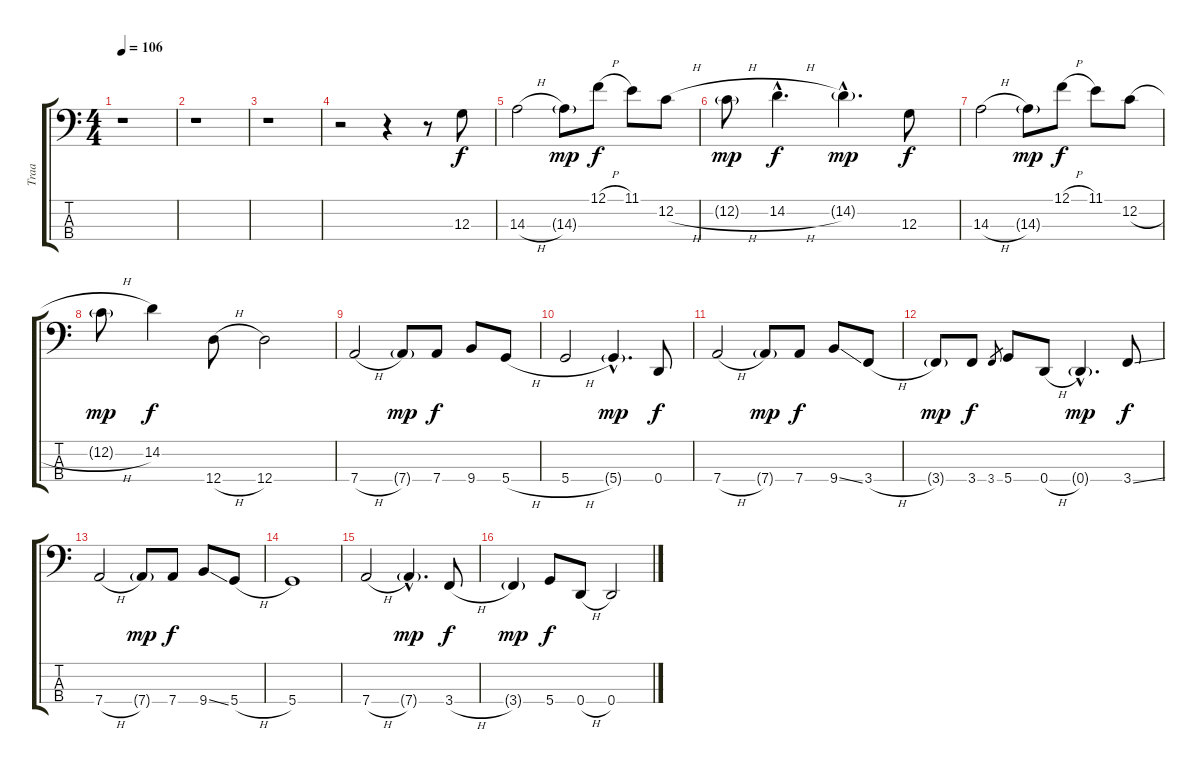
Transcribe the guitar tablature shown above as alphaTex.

\track ("Traa" "Traa") {instrument electricbassfinger}
\staff {score tabs}
\tuning (F2 C2 G1 D1) {hide}
\ts (4 4)
\tempo 106
\clef f4
\ks c
r.1{dy f instrument electricbassfinger} |
r.1 |
r.1 |
r.2 r.4 r.8 12.3.8 |
14.3{h}.2 14.3{g}.8{dy mp} 12.1{h}.8{dy f} 11.1.8 12.2{h}.8 |
12.2{h g}.8{dy mp} 14.2{h hac}.4{d dy f} 14.2{g hac}.4{d dy mp} 12.3.8{dy f} |
14.3{h}.2 14.3{g}.8{dy mp} 12.1{h}.8{dy f} 11.1.8 12.2{h}.8 |
12.2{h g}.8{dy mp} 14.2.4{dy f} 12.4{h}.8 12.4.2 |
7.4{h}.2 7.4{g}.8{dy mp} 7.4.8{dy f} 9.4.8 5.4{h}.8 |
5.4{h}.2 5.4{g hac}.4{d dy mp} 0.4.8{dy f} |
7.4{h}.2 7.4{g}.8{dy mp} 7.4.8{dy f} 9.4{ss}.8 3.4{h}.8 |
3.4{g}.8{dy mp} 3.4.8{dy f} 3.4.8{gr} 5.4.8 0.4{h}.8 0.4{g hac}.4{d dy mp} 3.4{ss}.8{dy f} |
7.4{h}.2 7.4{g}.8{dy mp} 7.4.8{dy f} 9.4{ss}.8 5.4{h}.8 |
5.4.1 |
7.4{h}.2 7.4{g hac}.4{d dy mp} 3.4{h}.8{dy f} |
3.4{g}.4{dy mp} 5.4.8{dy f} 0.4{h}.8 0.4.2
